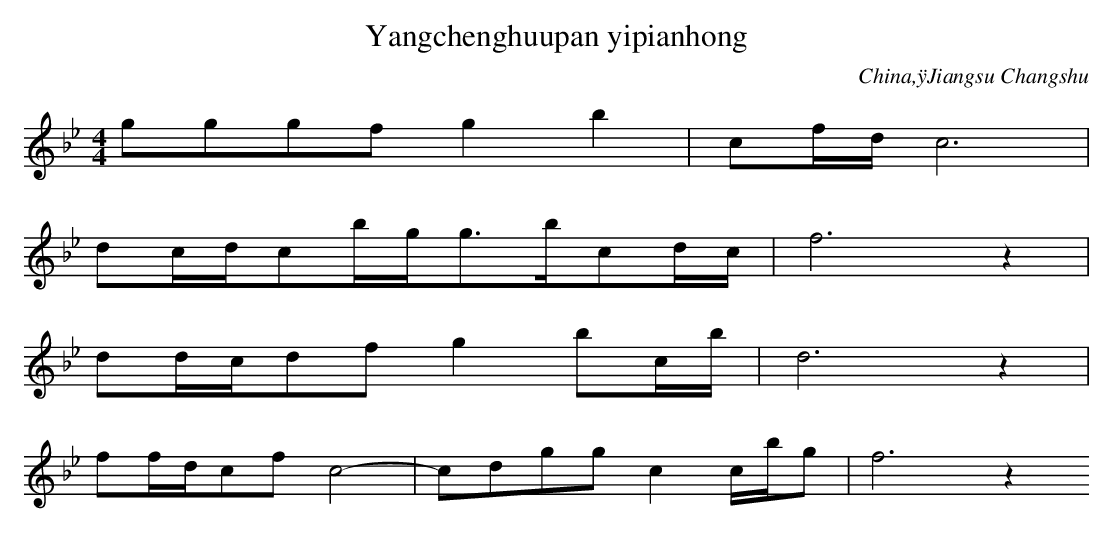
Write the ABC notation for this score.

X:1
T: Yangchenghuupan yipianhong
O: China,ÿJiangsu Changshu
M: 4/4
L: 1/16
K: Bb
g2g2g2f2g4b4 | c2fdc12 |
d2cdc2bgg3bc2dc | f12z4 |
d2dcd2f2g4b2cb | d12z4 |
f2fdc2f2c8- | c2d2g2g2c4cbg2 | f12z4
